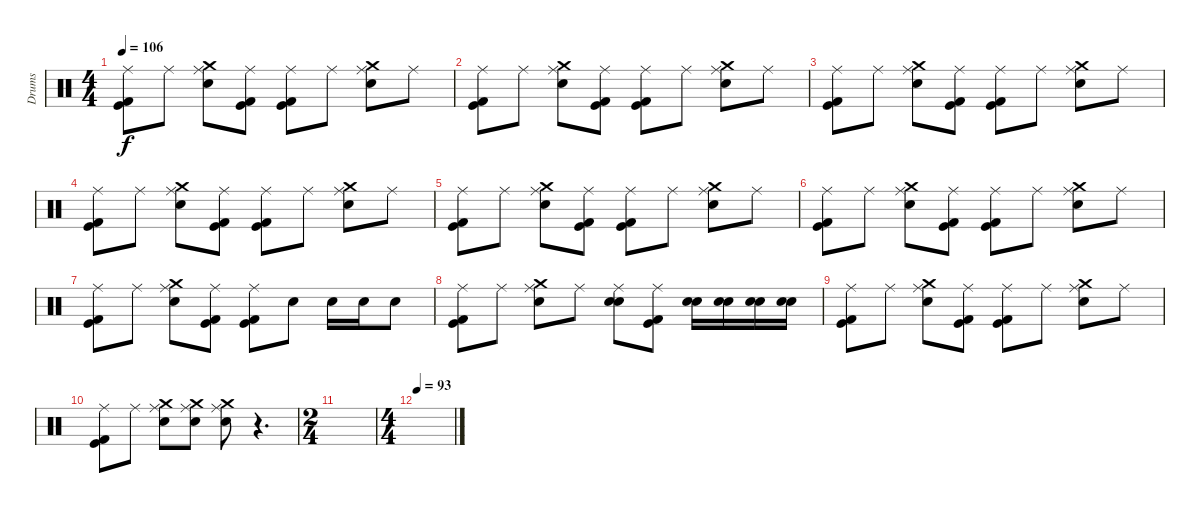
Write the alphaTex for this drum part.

\track ("Drums" "Drums") {instrument percussion}
\staff {score}
\articulation defaults
\ts (4 4)
\tempo 106
\clef neutral
\ks c
("Ride (middle)" "Kick (hit)" "Kick (hit) 2").8{dy f} "Ride (middle)".8 ("Ride (middle)" "Snare (hit) 2" "Crash medium (hit)").8 ("Ride (middle)" "Kick (hit)" "Kick (hit) 2").8 ("Ride (middle)" "Kick (hit)" "Kick (hit) 2").8 "Ride (middle)".8 ("Ride (middle)" "Snare (hit) 2" "Crash medium (hit)").8 "Ride (middle)".8 |
("Ride (middle)" "Kick (hit)" "Kick (hit) 2").8 "Ride (middle)".8 ("Ride (middle)" "Snare (hit) 2" "Crash medium (hit)").8 ("Ride (middle)" "Kick (hit)" "Kick (hit) 2").8 ("Ride (middle)" "Kick (hit)" "Kick (hit) 2").8 "Ride (middle)".8 ("Ride (middle)" "Snare (hit) 2" "Crash medium (hit)").8 "Ride (middle)".8 |
("Ride (middle)" "Kick (hit)" "Kick (hit) 2").8 "Ride (middle)".8 ("Ride (middle)" "Snare (hit) 2" "Crash medium (hit)").8 ("Ride (middle)" "Kick (hit)" "Kick (hit) 2").8 ("Ride (middle)" "Kick (hit)" "Kick (hit) 2").8 "Ride (middle)".8 ("Ride (middle)" "Snare (hit) 2" "Crash medium (hit)").8 "Ride (middle)".8 |
("Ride (middle)" "Kick (hit)" "Kick (hit) 2").8 "Ride (middle)".8 ("Ride (middle)" "Snare (hit) 2" "Crash medium (hit)").8 ("Ride (middle)" "Kick (hit)" "Kick (hit) 2").8 ("Ride (middle)" "Kick (hit)" "Kick (hit) 2").8 "Ride (middle)".8 ("Ride (middle)" "Snare (hit) 2" "Crash medium (hit)").8 "Ride (middle)".8 |
("Ride (middle)" "Kick (hit)" "Kick (hit) 2").8 "Ride (middle)".8 ("Ride (middle)" "Snare (hit) 2" "Crash medium (hit)").8 ("Ride (middle)" "Kick (hit)" "Kick (hit) 2").8 ("Ride (middle)" "Kick (hit)" "Kick (hit) 2").8 "Ride (middle)".8 ("Ride (middle)" "Snare (hit) 2" "Crash medium (hit)").8 "Ride (middle)".8 |
("Ride (middle)" "Kick (hit)" "Kick (hit) 2").8 "Ride (middle)".8 ("Ride (middle)" "Snare (hit) 2" "Crash medium (hit)").8 ("Ride (middle)" "Kick (hit)" "Kick (hit) 2").8 ("Ride (middle)" "Kick (hit)" "Kick (hit) 2").8 "Ride (middle)".8 ("Ride (middle)" "Snare (hit) 2" "Crash medium (hit)").8 "Ride (middle)".8 |
("Ride (middle)" "Kick (hit)" "Kick (hit) 2").8 "Ride (middle)".8 ("Ride (middle)" "Snare (hit) 2" "Crash medium (hit)").8 ("Ride (middle)" "Kick (hit)" "Kick (hit) 2").8 ("Ride (middle)" "Kick (hit)" "Kick (hit) 2").8 "Snare (hit) 2".8 "Snare (hit) 2".16 "Snare (hit) 2".16 "Snare (hit) 2".8 |
("Ride (middle)" "Kick (hit) 2" "Kick (hit)").8 "Ride (middle)".8 ("Ride (middle)" "Snare (hit) 2" "Crash medium (hit)").8 "Ride (middle)".8 ("Ride (middle)" "Snare (hit) 2" "Electric Snare (hit)").8 ("Ride (middle)" "Kick (hit)" "Kick (hit) 2").8 ("Snare (hit) 2" "Electric Snare (hit)").16 ("Snare (hit) 2" "Electric Snare (hit)").16 ("Snare (hit) 2" "Electric Snare (hit)").16 ("Snare (hit) 2" "Electric Snare (hit)").16 |
("Ride (middle)" "Kick (hit)" "Kick (hit) 2").8 "Ride (middle)".8 ("Ride (middle)" "Snare (hit) 2" "Crash medium (hit)").8 ("Ride (middle)" "Kick (hit)" "Kick (hit) 2").8 ("Ride (middle)" "Kick (hit)" "Kick (hit) 2").8 "Ride (middle)".8 ("Ride (middle)" "Snare (hit) 2" "Crash medium (hit)").8 "Ride (middle)".8 |
("Ride (middle)" "Kick (hit)" "Kick (hit) 2").8 "Ride (middle)".8 ("Ride (middle)" "Snare (hit) 2" "Crash medium (hit)").8 ("Ride (middle)" "Snare (hit) 2" "Crash medium (hit)").8 ("Ride (middle)" "Snare (hit) 2" "Crash medium (hit)").8 r.4{d} |
\ts (2 4)
|
\ts (4 4)
\tempo 93
